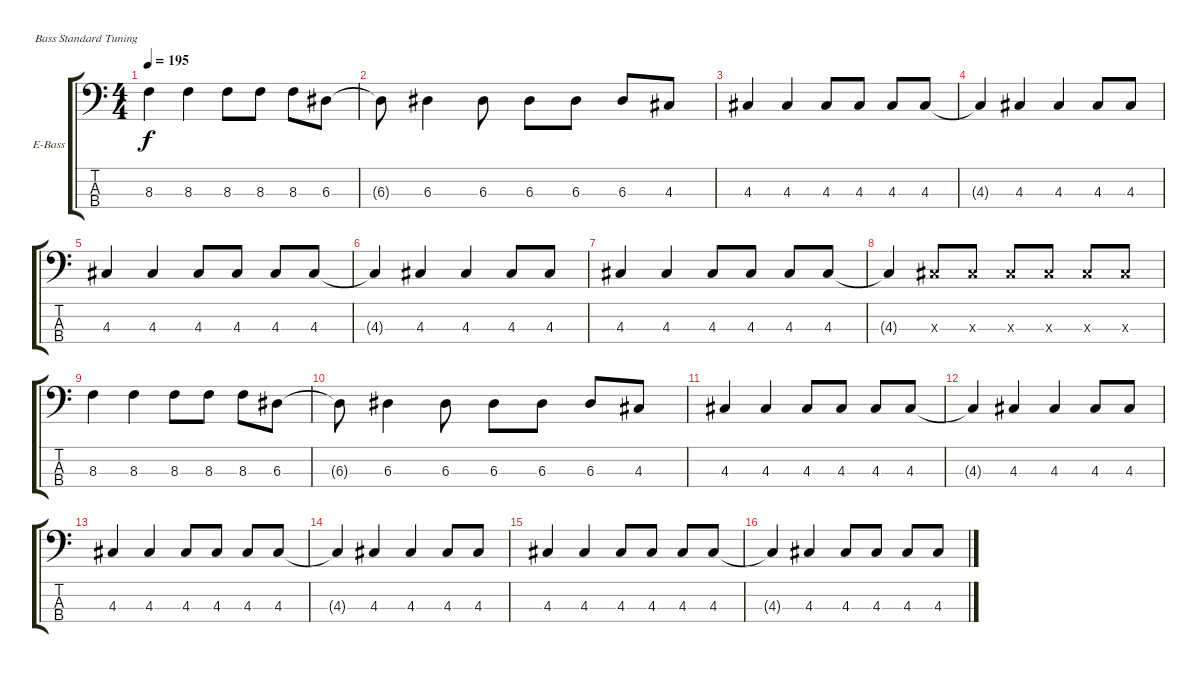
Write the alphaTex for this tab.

\defaultSystemsLayout 4
\bracketExtendMode groupsimilarinstruments
\firstSystemTrackNameOrientation horizontal
\otherSystemsTrackNameOrientation horizontal
\track ("Electric Bass" "E-Bass") {instrument electricbassfinger}
\staff {score tabs}
\tuning (G2 D2 A1 E1)
\ts (4 4)
\tempo 195
\clef f4
\ks c
8.3.4{dy f} 8.3.4 8.3.8 8.3.8 8.3.8 6.3.8 |
6.3{t}.8 6.3.4 6.3.8 6.3.8 6.3.8 6.3.8 4.3.8 |
4.3.4 4.3.4 4.3.8 4.3.8 4.3.8 4.3.8 |
4.3{t}.4 4.3.4 4.3.4 4.3.8 4.3.8 |
4.3.4 4.3.4 4.3.8 4.3.8 4.3.8 4.3.8 |
4.3{t}.4 4.3.4 4.3.4 4.3.8 4.3.8 |
4.3.4 4.3.4 4.3.8 4.3.8 4.3.8 4.3.8 |
4.3{t}.4 4.3{x}.8 4.3{x}.8 4.3{x}.8 4.3{x}.8 4.3{x}.8 4.3{x}.8 |
8.3.4 8.3.4 8.3.8 8.3.8 8.3.8 6.3.8 |
6.3{t}.8 6.3.4 6.3.8 6.3.8 6.3.8 6.3.8 4.3.8 |
4.3.4 4.3.4 4.3.8 4.3.8 4.3.8 4.3.8 |
4.3{t}.4 4.3.4 4.3.4 4.3.8 4.3.8 |
4.3.4 4.3.4 4.3.8 4.3.8 4.3.8 4.3.8 |
4.3{t}.4 4.3.4 4.3.4 4.3.8 4.3.8 |
4.3.4 4.3.4 4.3.8 4.3.8 4.3.8 4.3.8 |
4.3{t}.4 4.3.4 4.3.8 4.3.8 4.3.8 4.3.8
